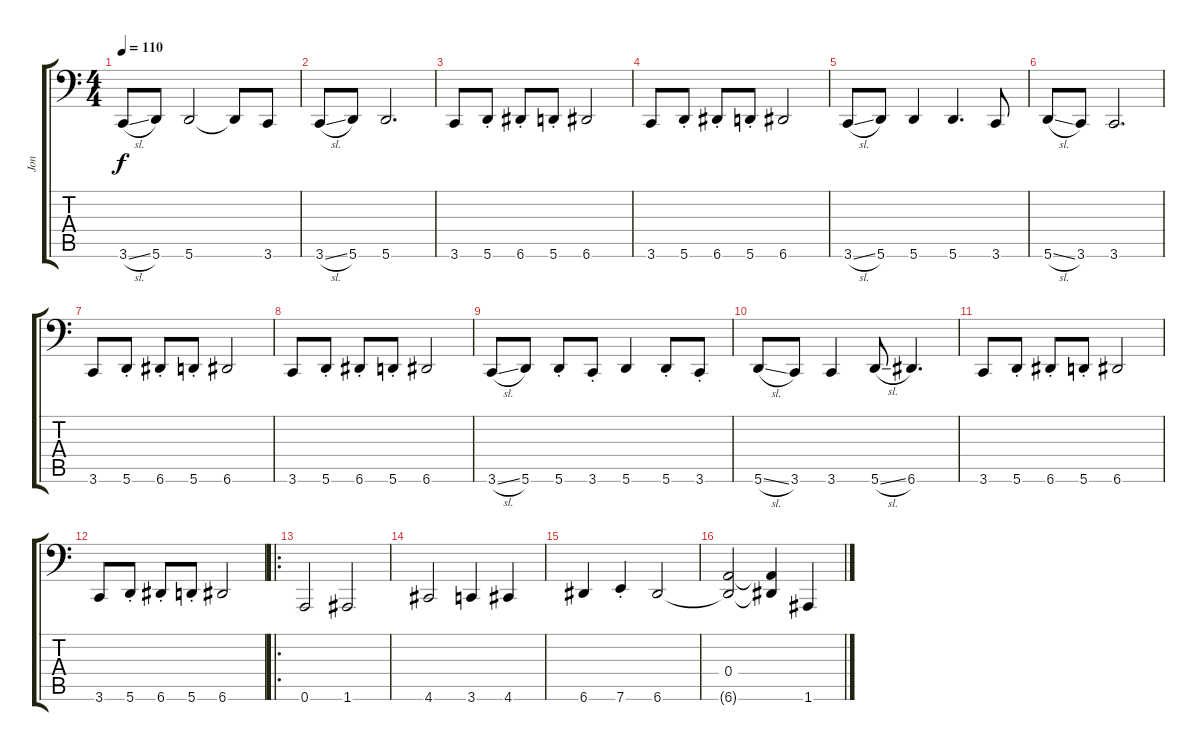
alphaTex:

\track ("Jon" "Jon") {instrument electricbasspick}
\staff {score tabs}
\tuning (B2 Gb2 D2 A1 E1 A0) {hide}
\ts (4 4)
\tempo 110
\clef f4
\ks c
3.6{sl}.8{dy f} 5.6.8 5.6.2 5.6{t}.8 3.6.8 |
3.6{sl}.8 5.6.8 5.6.2{d} |
3.6.8 5.6{st}.8 6.6{st}.8 5.6{st}.8 6.6.2 |
3.6.8 5.6{st}.8 6.6{st}.8 5.6{st}.8 6.6.2 |
3.6{sl}.8 5.6.8 5.6.4 5.6.4{d} 3.6.8 |
5.6{sl}.8 3.6.8 3.6.2{d} |
3.6.8 5.6{st}.8 6.6{st}.8 5.6{st}.8 6.6.2 |
3.6.8 5.6{st}.8 6.6{st}.8 5.6{st}.8 6.6.2 |
3.6{sl}.8 5.6.8 5.6{st}.8 3.6{st}.8 5.6.4 5.6{st}.8 3.6{st}.8 |
5.6{sl}.8 3.6.8 3.6.4 5.6{sl}.8 6.6.4{d} |
3.6.8 5.6{st}.8 6.6{st}.8 5.6{st}.8 6.6.2 |
3.6.8 5.6{st}.8 6.6{st}.8 5.6{st}.8 6.6.2 |
\ro
0.6.2 1.6.2 |
4.6.2 3.6.4 4.6.4 |
6.6.4 7.6{st}.4 6.6.2 |
(0.4 6.6{t}).2 (0.4{t} 6.6{t}).4 1.6.4
